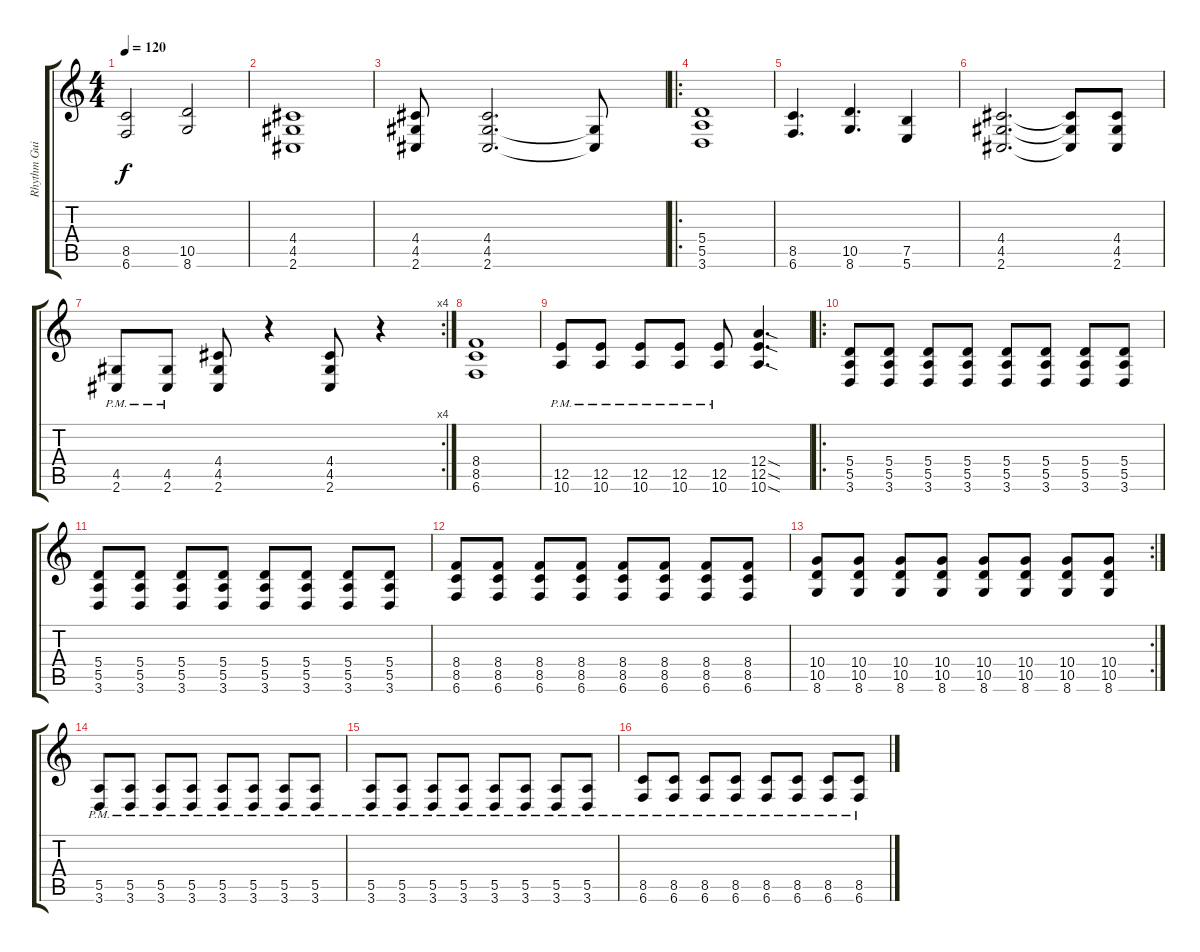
\track ("Rhythm Guitar 2" "Rhythm Gui") {instrument distortionguitar}
\staff {score tabs}
\tuning (B3 Gb3 D3 A2 E2 B1) {hide}
\ts (4 4)
\tempo 120
\clef g2
\ks c
(8.5 6.6).2{dy f} (10.5 8.6).2 |
(4.4 4.5 2.6).1 |
(4.4 4.5 2.6).8 (4.4 4.5 2.6).2{d} (4.5{t} 2.6{t}).8 |
\ro
(5.4 5.5 3.6).1 |
(8.5 6.6).4{d} (10.5 8.6).4{d} (7.5 5.6).4 |
(4.4 4.5 2.6).2{d} (4.4{t} 4.5{t} 2.6{t}).8 (4.4 4.5 2.6).8 |
\rc 4
(4.5{pm} 2.6{pm}).8 (4.5{pm} 2.6{pm}).8 (4.4 4.5 2.6).8 r.4 (4.4 4.5 2.6).8 r.4 |
(8.4 8.5 6.6).1 |
(12.5 10.6{pm}).8 (12.5 10.6{pm}).8 (12.5 10.6{pm}).8 (12.5 10.6{pm}).8 (12.5 10.6{pm}).8 (12.4{sod} 12.5{sod} 10.6{sod}).4{d} |
\ro
(5.4 5.5 3.6).8 (5.4 5.5 3.6).8 (5.4 5.5 3.6).8 (5.4 5.5 3.6).8 (5.4 5.5 3.6).8 (5.4 5.5 3.6).8 (5.4 5.5 3.6).8 (5.4 5.5 3.6).8 |
(5.4 5.5 3.6).8 (5.4 5.5 3.6).8 (5.4 5.5 3.6).8 (5.4 5.5 3.6).8 (5.4 5.5 3.6).8 (5.4 5.5 3.6).8 (5.4 5.5 3.6).8 (5.4 5.5 3.6).8 |
(8.4 8.5 6.6).8 (8.4 8.5 6.6).8 (8.4 8.5 6.6).8 (8.4 8.5 6.6).8 (8.4 8.5 6.6).8 (8.4 8.5 6.6).8 (8.4 8.5 6.6).8 (8.4 8.5 6.6).8 |
\rc 2
(10.4 10.5 8.6).8 (10.4 10.5 8.6).8 (10.4 10.5 8.6).8 (10.4 10.5 8.6).8 (10.4 10.5 8.6).8 (10.4 10.5 8.6).8 (10.4 10.5 8.6).8 (10.4 10.5 8.6).8 |
(5.5{pm} 3.6{pm}).8 (5.5{pm} 3.6{pm}).8 (5.5{pm} 3.6{pm}).8 (5.5{pm} 3.6{pm}).8 (5.5{pm} 3.6{pm}).8 (5.5{pm} 3.6{pm}).8 (5.5{pm} 3.6{pm}).8 (5.5{pm} 3.6{pm}).8 |
(5.5{pm} 3.6{pm}).8 (5.5{pm} 3.6{pm}).8 (5.5{pm} 3.6{pm}).8 (5.5{pm} 3.6{pm}).8 (5.5{pm} 3.6{pm}).8 (5.5{pm} 3.6{pm}).8 (5.5{pm} 3.6{pm}).8 (5.5{pm} 3.6{pm}).8 |
(8.5{pm} 6.6{pm}).8 (8.5{pm} 6.6{pm}).8 (8.5{pm} 6.6{pm}).8 (8.5{pm} 6.6{pm}).8 (8.5{pm} 6.6{pm}).8 (8.5{pm} 6.6{pm}).8 (8.5{pm} 6.6{pm}).8 (8.5{pm} 6.6{pm}).8
